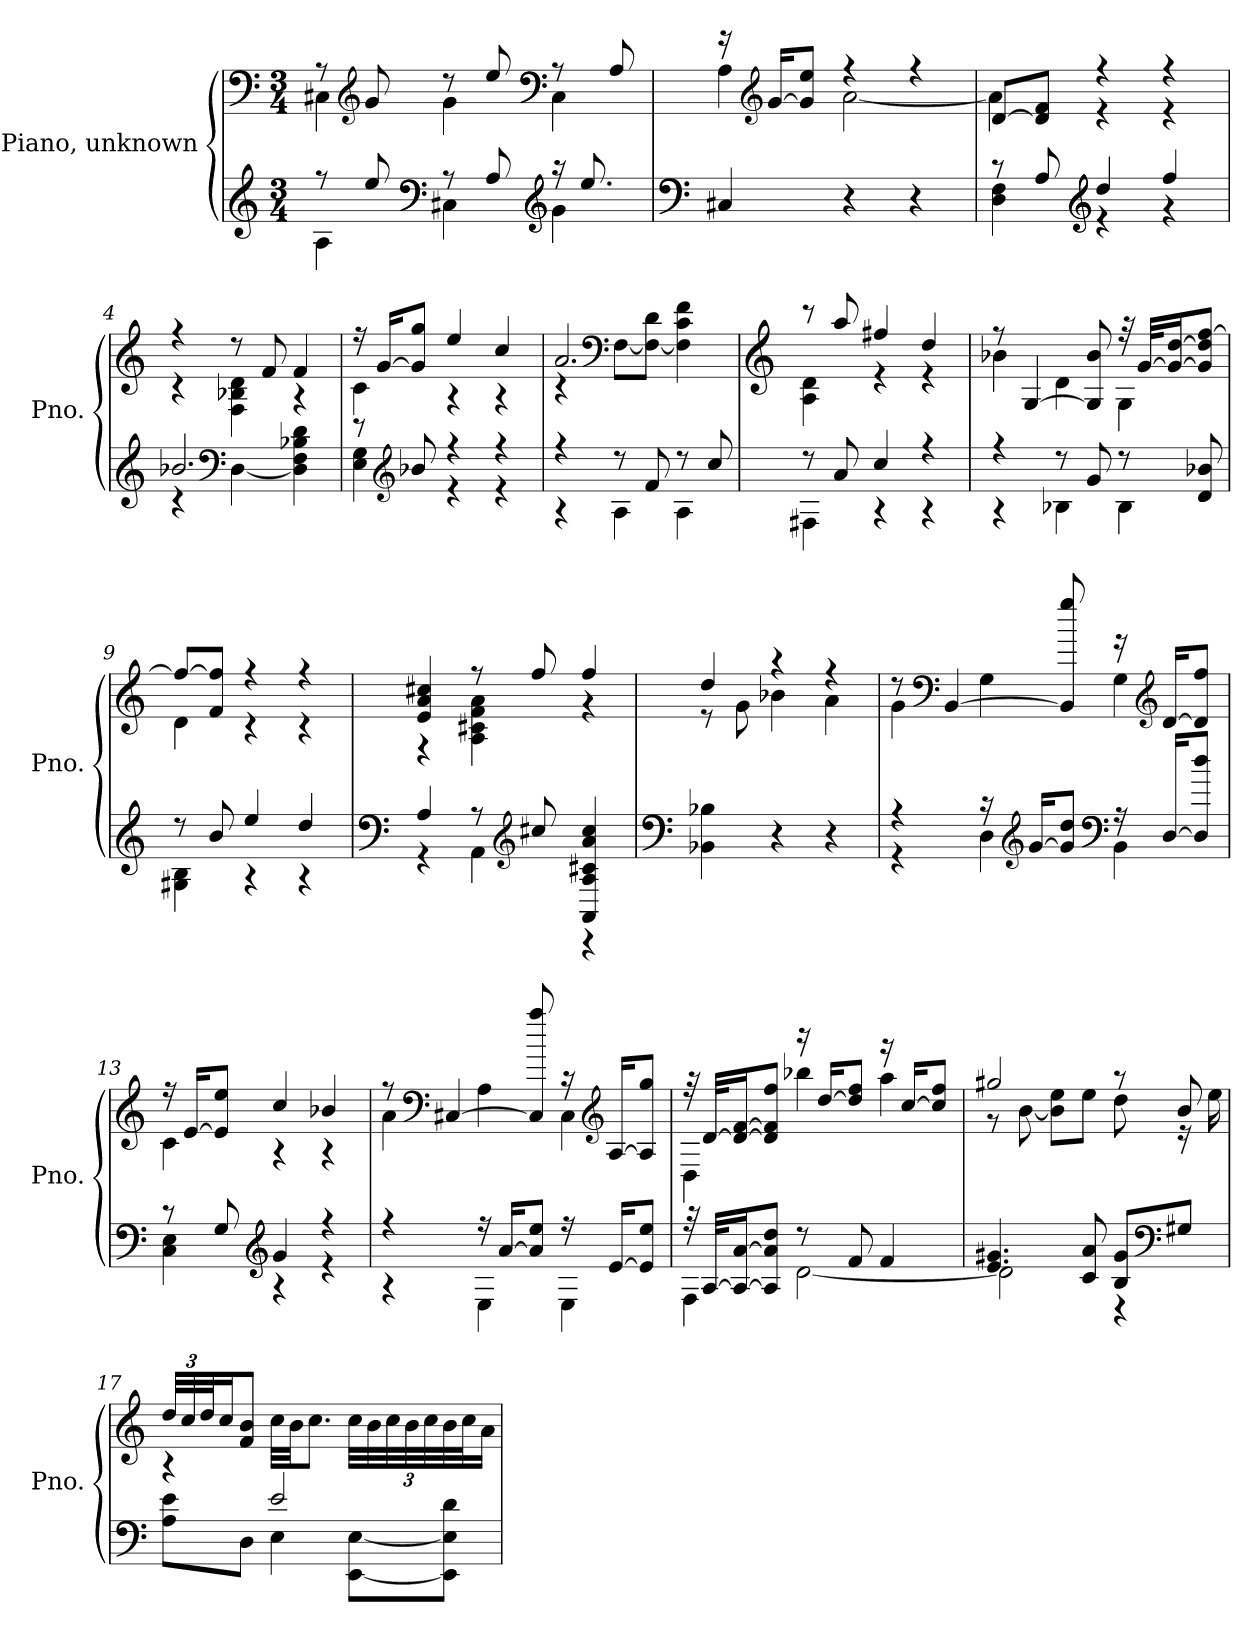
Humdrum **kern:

**kern	**kern
*part1	*part1
*staff2	*staff1
*I"Piano, unknown	*
*I'Pno.	*
*clefG2	*clefF4
*k[]	*k[]
*M3/4	*M3/4
*MM120	*MM120
=1	=1
*^	*^
8r	4A\	8r	4C#X\
*	*	*clefG2	*
8ee/	.	8g/	.
*clefF4	*	*	*
8r	4C#X\	8r	4g\
8A/	.	8ee/	.
*clefG2	*	*clefF4	*
16r	4g\	8r	4C#\
8.ee/	.	.	.
.	.	8A/	.
*v	*v	*	*
=2	=2	=2
*clefF4	*	*
4C#X/	16r	4A\
*	*clefG2	*
.	[16g/KL	.
.	8g/] 8ee/J	.
4r	4r	[2a\
4r	4r	.
=3	=3	=3
*^	*	*
8r	4D\ 4F\	[8d/L	4a\]
8A/	.	8d/] 8f/J	.
*clefG2	*	*	*
4dd/	4r	4r	4r
4ff/	4r	4r	4r
=4	=4	=4	=4
2.b-X/	4r	4r	4r
*clefF4	*	*	*
.	[4D\	8r	4F\ 4B-X\ 4d\
.	.	8f/	.
.	4D\] 4F\ 4B-X\ 4d\	4f/	4r
!!LO:LB:g=z	!!
=5	=5	=5	=5
8r	4E\ 4G\	16r	4c\
.	.	[16g/KL	.
*clefG2	*	*	*
8b-X/	.	8g/] 8gg/J	.
4r	4r	4ee/	4r
4r	4r	4cc/	4r
=6	=6	=6	=6
4r	4r	2.a/	4r
*	*	*clefF4	*
8r	4A\	.	[8F\L
8f/	.	.	8F\_ 8d\J
8r	4A\	.	4F\] 4c\ 4f\
8cc/	.	.	.
=7	=7	=7	=7
*	*	*clefG2	*
8r	4F#X\	8r	4A\ 4d\
8a/	.	8aa/	.
4cc/	4r	4ff#X/	4r
4r	4r	4dd/	4r
=8	=8	=8	=8
4r	4r	8r	4b-X\
.	.	[4G/	.
8r	4B-X\	.	4d\
8g/	.	8G/] 8b-/	.
8r	4B-\	32r	4G\
.	.	[32g/KLL	.
.	.	16g/_ [16dd/J	.
8d/ 8b-X/	.	8g/] 8dd/] [8ff/J	.
=9	=9	=9	=9
8r	4G#X\ 4B\	8ff/L_	4d\
8b/	.	8f/ 8ff/]J	.
4ee/	4r	4r	4r
4dd/	4r	4r	4r
!!LO:LB:g=z	!!
=10	=10	=10	=10
*clefF4	*	*	*
4A/	4r	4e/ 4a/ 4cc#X/	4r
8r	4AA\	8r	4A\ 4c#X\ 4f\ 4a\
*clefG2	*	*	*
8cc#X/	.	8ff/	.
4AA/ 4A/ 4c#X/ 4a/ 4cc#/	4r	4ff/	4r
*v	*v	*	*
=11	=11	=11
*clefF4	*	*
4BB-X\ 4B-X\	4dd/	8r
.	.	8g\
4r	4r	4b-X\
4r	4r	4a\
=12	=12	=12
*^	*	*
4r	4r	8r	4g\
*	*	*clefF4	*
.	.	[4BB/	.
16r	4D\	.	4G\
*clefG2	*	*	*
[16g/KL	.	.	.
8g/] 8dd/J	.	8BB/] 8gg/	.
*clefF4	*	*	*
16r	4BB\	16r	4G\
*	*	*clefG2	*
[16D/KL	.	[16d/KL	.
8D/] 8dd/J	.	8d/] 8ff/J	.
=13	=13	=13	=13
8r	4C\ 4E\	16r	4c\
.	.	[16e/KL	.
8G/	.	8e/] 8ee/J	.
*clefG2	*	*	*
4g/	4r	4cc/	4r
4r	4r	4b-X/	4r
!!LO:LB:g=z	!!
=14	=14	=14	=14
4r	4r	8r	4a\
*	*	*clefF4	*
.	.	[4C#X/	.
16r	4E\	.	4A\
[16a/KL	.	.	.
8a/] 8ee/J	.	8C#/] 8aa/	.
16r	4E\	16r	4C#\
*	*	*clefG2	*
[16e/KL	.	[16A/KL	.
8e/] 8ee/J	.	8A/] 8gg/J	.
=15	=15	=15	=15
32r	4F\	32r	4D\
[32A/KLL	.	[32d/KLL	.
16A/_ [16a/J	.	16d/_ [16f/J	.
8A/] 8a/] 8dd/J	.	8d/] 8f/] 8ff/J	.
8r	[2d\	16r	4bb-X\
.	.	[16dd/KL	.
8f/	.	8dd/] 8ff/J	.
4f/	.	16r	4aa\
.	.	[16cc/KL	.
.	.	8cc/] 8ff/J	.
=16	=16	=16	=16
4.e/ 4.g#X/	2d\]	2gg#X/	8r
.	.	.	[8b\
.	.	.	8b\] 8ee\L
8c/ 8a/	.	.	8ee\J
8B/ 8g#/L	4r	8r	8dd\
*clefF4	*	*	*
8G#X/J	.	8b/	16r
.	.	.	16ee\
*	*	*v	*v
!!LO:LB:g=z
=17	=17	=17
*	*	*Xbrackettup
4r	8A\ 8e\L	48dd/LLL
.	.	48cc/
.	.	48dd/J
.	.	16cc/J
.	8D\J	8f/ 8b/J
2e/	4E\	32cc\LLL
.	.	32b\JJ
.	.	8.cc\J
.	[8EE\ [8E\L	32cc\LLL
.	.	32b\
.	.	48cc\
.	.	48b\
.	.	48cc\
.	8EE\] 8E\] 8d\J	32b\
.	.	32cc\J
.	.	16a\JJ
*v	*v	*
=	=
*-	*-
